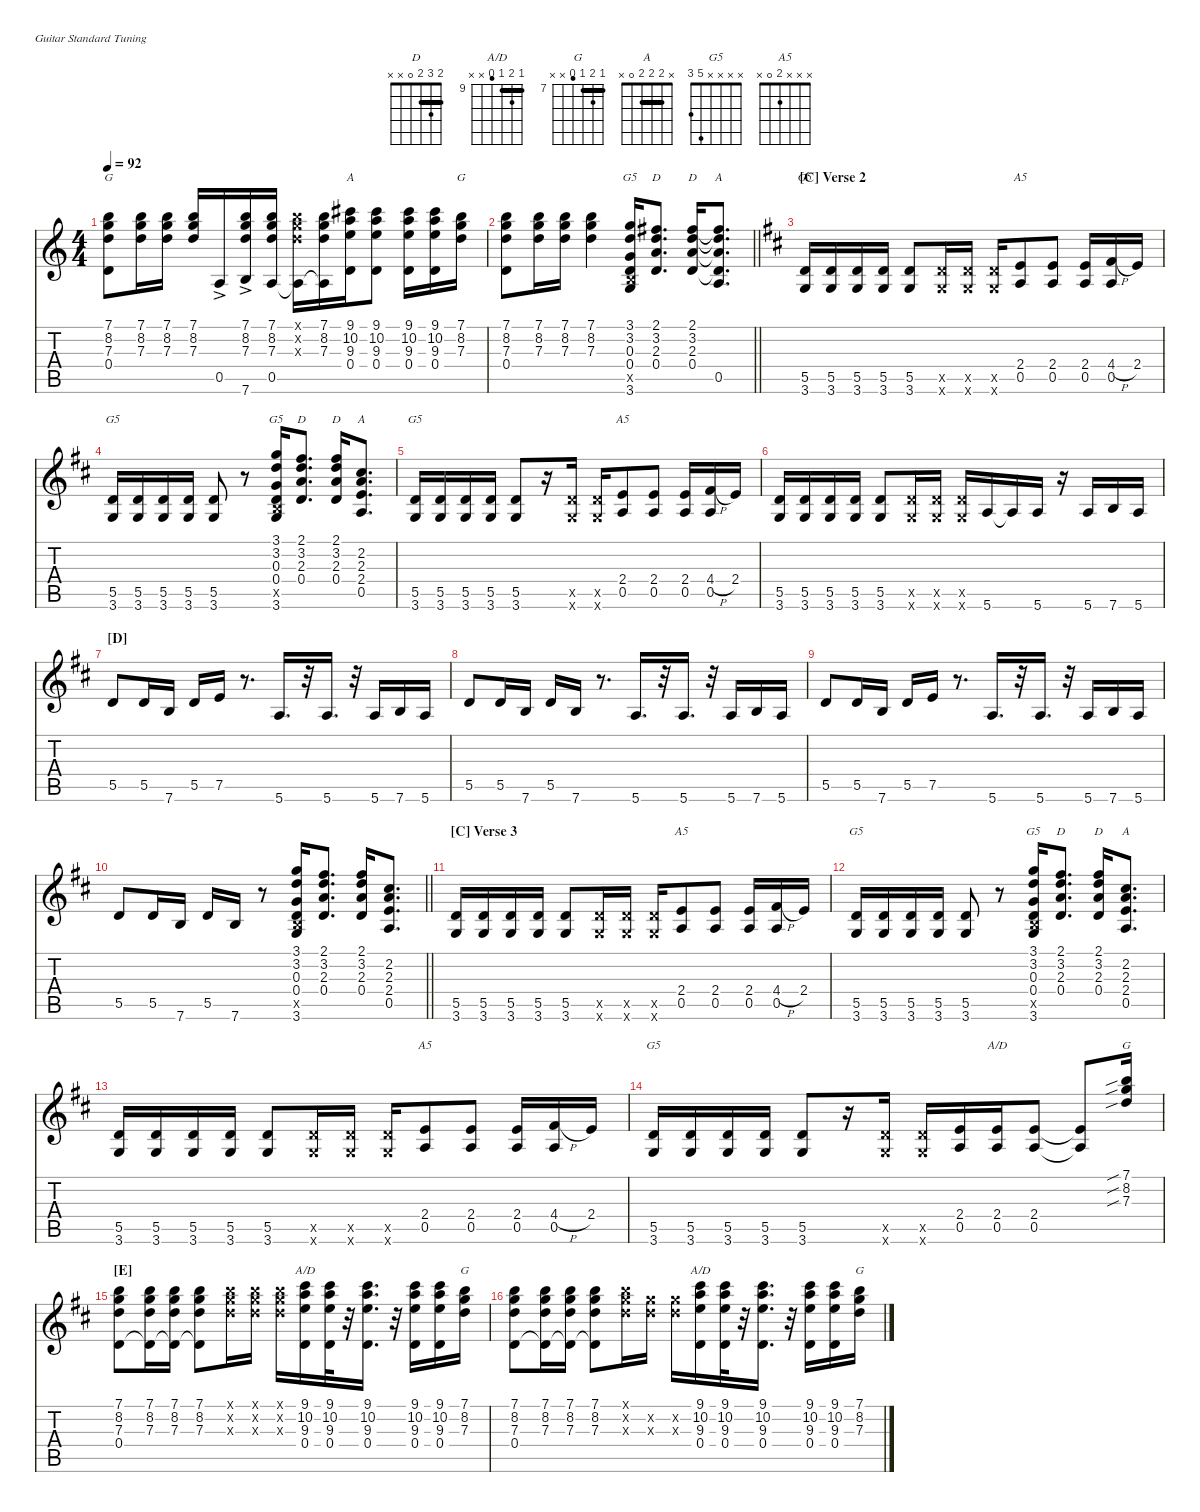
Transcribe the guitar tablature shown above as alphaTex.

\hideDynamics
\bracketExtendMode nobrackets
\singleTrackTrackNamePolicy hidden
\multiTrackTrackNamePolicy hidden
\firstSystemTrackNameMode fullname
\firstSystemTrackNameOrientation horizontal
\otherSystemsTrackNameOrientation horizontal
\track ("Steel Guitar" "S-Gt") {defaultSystemsLayout 4 instrument acousticguitarsteel}
\staff {score tabs}
\tuning (E4 B3 G3 D3 A2 E2)
\chord ("D" 2 3 2 0 x x) {barre 2}
\chord ("A/D" 9 10 9 8 x x) {firstfret 9 barre 9}
\chord ("G" 7 8 7 x x x) {firstfret 7 barre 7}
\chord ("G" 7 8 7 6 x x) {firstfret 7 barre 7}
\chord ("A" 9 10 9 x x x) {firstfret 9 barre 9}
\chord ("G5" 3 3 0 0 x 3)
\chord ("A" x 2 2 2 0 x) {barre (2 2)}
\chord ("G5" x x x 5 5 3)
\chord ("A5" x x x 2 0 x)
\chord ("G5" x x x x 5 3)
\ts (4 4)
\tempo 92
\clef g2
\ks c
(7.1 8.2 7.3 0.4).8{ch "G" dy f beam Down} (7.1 8.2 7.3).16{beam Down} (7.1 8.2 7.3).16{beam Down} (7.1 8.2 7.3).16{beam Up} 0.5{ac}.16{beam Up} (7.6{ac} 7.1 8.2 7.3).16{beam Up} (7.3 8.2 7.1 0.5).16{beam Up} (7.1{x} 8.2{x} 7.3{x} 0.5{t}).16{beam Down} (7.1 8.2 7.3 0.5{t}).16{beam Down} (9.1{acc #} 10.2 9.3 0.4).16{ch "A" beam Down} (9.1{acc #} 10.2 9.3 0.4).8{beam Down} (9.1{acc #} 10.2 9.3 0.4).16{beam Down} (9.1{acc #} 10.2 9.3 0.4).16{beam Down} (7.1 8.2 7.3).16{ch "G" beam Down} |
\barLineRight lightlight
(7.1 8.2 7.3 0.4).8{instrument acousticguitarsteel beam Down} (7.1 8.2 7.3).16{beam Down} (7.1 8.2 7.3).16{beam Down} (7.1 8.2 7.3).4{beam Down} (3.1 3.2 0.3 0.4 2.5{x} 3.6).16{ch "G5" beam Up} (2.1{acc #} 3.2 2.3 0.4).8{d ch "D" beam Up} (2.1{acc #} 3.2 2.3 0.4).16{ch "D" beam Up} (3.2{t} 2.3{t} 0.4{t} 0.5 2.1{t acc #}).8{d ch "A" beam Up} |
\section ("C" "Verse 2")
\ks d
(5.5{acc forcenatural} 3.6{acc forcenatural}).16{ch "G5" dy mf beam Up} (5.5{acc forcenatural} 3.6{acc forcenatural}).16{beam Up} (5.5{acc forcenatural} 3.6{acc forcenatural}).16{beam Up} (5.5{acc forcenatural} 3.6{acc forcenatural}).16{beam Up} (5.5{acc forcenatural} 3.6{acc forcenatural}).8{beam Up} (5.5{x acc forcenatural} 3.6{x acc forcenatural}).16{beam Up} (5.5{x acc forcenatural} 3.6{x acc forcenatural}).16{beam Up} (5.5{x acc forcenatural} 3.6{x acc forcenatural}).16{beam Up} (2.4{acc forcenatural} 0.5{acc forcenatural}).8{ch "A5" beam Up} (2.4{acc forcenatural} 0.5{acc forcenatural}).8{beam Up} (2.4{acc forcenatural} 0.5{acc forcenatural}).16{beam Up} (4.4{h acc #} 0.5{acc forcenatural}).16{beam Up} 2.4{acc forcenatural}.16{beam Up} |
(5.5{acc forcenatural} 3.6{acc forcenatural}).16{ch "G5" beam Up} (5.5{acc forcenatural} 3.6{acc forcenatural}).16{beam Up} (5.5{acc forcenatural} 3.6{acc forcenatural}).16{beam Up} (5.5{acc forcenatural} 3.6{acc forcenatural}).16{beam Up} (5.5{acc forcenatural} 3.6{acc forcenatural}).8{beam Up} r.8{beam Up} (3.1{acc forcenatural} 3.2{acc forcenatural} 0.3{acc forcenatural} 0.4{acc forcenatural} 2.5{x acc forcenatural} 3.6{acc forcenatural}).16{ch "G5" dy f beam Up} (2.1{acc #} 3.2{acc forcenatural} 2.3{acc forcenatural} 0.4{acc forcenatural}).8{d ch "D" beam Up} (2.1{acc #} 3.2{acc forcenatural} 2.3{acc forcenatural} 0.4{acc forcenatural}).16{ch "D" beam Up} (2.2{acc #} 2.3{acc forcenatural} 2.4{acc forcenatural} 0.5{acc forcenatural}).8{d ch "A" beam Up} |
(5.5{acc forcenatural} 3.6{acc forcenatural}).16{ch "G5" dy mf beam Up} (5.5{acc forcenatural} 3.6{acc forcenatural}).16{beam Up} (5.5{acc forcenatural} 3.6{acc forcenatural}).16{beam Up} (5.5{acc forcenatural} 3.6{acc forcenatural}).16{beam Up} (5.5{acc forcenatural} 3.6{acc forcenatural}).8{beam Up} r.16{beam Up} (5.5{x acc forcenatural} 3.6{x acc forcenatural}).16{beam Up} (5.5{x acc forcenatural} 3.6{x acc forcenatural}).16{beam Up} (2.4{acc forcenatural} 0.5{acc forcenatural}).8{ch "A5" beam Up} (2.4{acc forcenatural} 0.5{acc forcenatural}).8{beam Up} (2.4{acc forcenatural} 0.5{acc forcenatural}).16{beam Up} (4.4{h acc #} 0.5{acc forcenatural}).16{beam Up} 2.4{acc forcenatural}.16{beam Up} |
(5.5{acc forcenatural} 3.6{acc forcenatural}).16{beam Up} (5.5{acc forcenatural} 3.6{acc forcenatural}).16{beam Up} (5.5{acc forcenatural} 3.6{acc forcenatural}).16{beam Up} (5.5{acc forcenatural} 3.6{acc forcenatural}).16{beam Up} (5.5{acc forcenatural} 3.6{acc forcenatural}).8{beam Up} (3.6{x acc forcenatural} 5.5{x acc forcenatural}).16{dy f beam Up} (5.5{x acc forcenatural} 3.6{x acc forcenatural}).16{beam Up} (5.5{x acc forcenatural} 3.6{x acc forcenatural}).16{beam Up} 5.6{acc forcenatural}.16{beam Up} 5.6{t acc forcenatural}.16{beam Up} 5.6{acc forcenatural}.16{beam Up} r.16{beam Up} 5.6{acc forcenatural}.16{beam Up} 7.6{acc forcenatural}.16{beam Up} 5.6{acc forcenatural}.16{beam Up} |
\section ("D" "")
5.5{acc forcenatural}.8{beam Up} 5.5{acc forcenatural}.16{beam Up} 7.6{acc forcenatural}.16{beam Up} 5.5{acc forcenatural}.16{beam Up} 7.5{acc forcenatural}.16{beam Up} r.8{d beam Up} 5.6{acc forcenatural}.16{d beam Up} r.32{beam Up} 5.6{acc forcenatural}.16{d beam Up} r.32{beam Up} 5.6{acc forcenatural}.16{beam Up} 7.6{acc forcenatural}.16{beam Up} 5.6{acc forcenatural}.16{beam Up} |
5.5{acc forcenatural}.8{beam Up} 5.5{acc forcenatural}.16{beam Up} 7.6{acc forcenatural}.16{beam Up} 5.5{acc forcenatural}.16{beam Up} 7.6{acc forcenatural}.16{beam Up} r.8{d beam Up} 5.6{acc forcenatural}.16{d beam Up} r.32{beam Up} 5.6{acc forcenatural}.16{d beam Up} r.32{beam Up} 5.6{acc forcenatural}.16{beam Up} 7.6{acc forcenatural}.16{beam Up} 5.6{acc forcenatural}.16{beam Up} |
5.5{acc forcenatural}.8{beam Up} 5.5{acc forcenatural}.16{beam Up} 7.6{acc forcenatural}.16{beam Up} 5.5{acc forcenatural}.16{beam Up} 7.5{acc forcenatural}.16{beam Up} r.8{d beam Up} 5.6{acc forcenatural}.16{d beam Up} r.32{beam Up} 5.6{acc forcenatural}.16{d beam Up} r.32{beam Up} 5.6{acc forcenatural}.16{beam Up} 7.6{acc forcenatural}.16{beam Up} 5.6{acc forcenatural}.16{beam Up} |
\barLineRight lightlight
5.5{acc forcenatural}.8{beam Up} 5.5{acc forcenatural}.16{beam Up} 7.6{acc forcenatural}.16{beam Up} 5.5{acc forcenatural}.16{beam Up} 7.6{acc forcenatural}.16{beam Up} r.8{beam Up} (3.1{acc forcenatural} 3.2{acc forcenatural} 0.3{acc forcenatural} 0.4{acc forcenatural} 2.5{x acc forcenatural} 3.6{acc forcenatural}).16{beam Up} (2.1{acc #} 3.2{acc forcenatural} 2.3{acc forcenatural} 0.4{acc forcenatural}).8{d beam Up} (2.1{acc #} 3.2{acc forcenatural} 2.3{acc forcenatural} 0.4{acc forcenatural}).16{beam Up} (2.2{acc #} 2.3{acc forcenatural} 2.4{acc forcenatural} 0.5{acc forcenatural}).8{d beam Up} |
\section ("C" "Verse 3")
(5.5{acc forcenatural} 3.6{acc forcenatural}).16{dy mf beam Up} (5.5{acc forcenatural} 3.6{acc forcenatural}).16{beam Up} (5.5{acc forcenatural} 3.6{acc forcenatural}).16{beam Up} (5.5{acc forcenatural} 3.6{acc forcenatural}).16{beam Up} (5.5{acc forcenatural} 3.6{acc forcenatural}).8{beam Up} (5.5{x acc forcenatural} 3.6{x acc forcenatural}).16{beam Up} (5.5{x acc forcenatural} 3.6{x acc forcenatural}).16{beam Up} (5.5{x acc forcenatural} 3.6{x acc forcenatural}).16{beam Up} (2.4{acc forcenatural} 0.5{acc forcenatural}).8{ch "A5" beam Up} (2.4{acc forcenatural} 0.5{acc forcenatural}).8{beam Up} (2.4{acc forcenatural} 0.5{acc forcenatural}).16{beam Up} (4.4{h acc #} 0.5{acc forcenatural}).16{beam Up} 2.4{acc forcenatural}.16{beam Up} |
(5.5{acc forcenatural} 3.6{acc forcenatural}).16{ch "G5" beam Up} (5.5{acc forcenatural} 3.6{acc forcenatural}).16{beam Up} (5.5{acc forcenatural} 3.6{acc forcenatural}).16{beam Up} (5.5{acc forcenatural} 3.6{acc forcenatural}).16{beam Up} (5.5{acc forcenatural} 3.6{acc forcenatural}).8{beam Up} r.8{beam Up} (3.1{acc forcenatural} 3.2{acc forcenatural} 0.3{acc forcenatural} 0.4{acc forcenatural} 2.5{x acc forcenatural} 3.6{acc forcenatural}).16{ch "G5" dy f beam Up} (2.1{acc #} 3.2{acc forcenatural} 2.3{acc forcenatural} 0.4{acc forcenatural}).8{d ch "D" beam Up} (2.1{acc #} 3.2{acc forcenatural} 2.3{acc forcenatural} 0.4{acc forcenatural}).16{ch "D" beam Up} (2.2{acc #} 2.3{acc forcenatural} 2.4{acc forcenatural} 0.5{acc forcenatural}).8{d ch "A" beam Up} |
(5.5{acc forcenatural} 3.6{acc forcenatural}).16{dy mf beam Up} (5.5{acc forcenatural} 3.6{acc forcenatural}).16{beam Up} (5.5{acc forcenatural} 3.6{acc forcenatural}).16{beam Up} (5.5{acc forcenatural} 3.6{acc forcenatural}).16{beam Up} (5.5{acc forcenatural} 3.6{acc forcenatural}).8{beam Up} (5.5{x acc forcenatural} 3.6{x acc forcenatural}).16{beam Up} (5.5{x acc forcenatural} 3.6{x acc forcenatural}).16{beam Up} (5.5{x acc forcenatural} 3.6{x acc forcenatural}).16{beam Up} (2.4{acc forcenatural} 0.5{acc forcenatural}).8{ch "A5" beam Up} (2.4{acc forcenatural} 0.5{acc forcenatural}).8{beam Up} (2.4{acc forcenatural} 0.5{acc forcenatural}).16{beam Up} (4.4{h acc #} 0.5{acc forcenatural}).16{beam Up} 2.4{acc forcenatural}.16{beam Up} |
(5.5{acc forcenatural} 3.6{acc forcenatural}).16{ch "G5" beam Up} (5.5{acc forcenatural} 3.6{acc forcenatural}).16{beam Up} (5.5{acc forcenatural} 3.6{acc forcenatural}).16{beam Up} (5.5{acc forcenatural} 3.6{acc forcenatural}).16{beam Up} (5.5{acc forcenatural} 3.6{acc forcenatural}).8{beam Up} r.16{beam Up} (5.5{x acc forcenatural} 3.6{x acc forcenatural}).16{beam Up} (5.5{x acc forcenatural} 3.6{x acc forcenatural}).16{beam Up} (0.5{acc forcenatural} 2.4{acc forcenatural}).16{beam Up} (2.4{acc forcenatural} 0.5{acc forcenatural}).16{ch "A/D" beam Up} (2.4{acc forcenatural} 0.5{acc forcenatural}).8{beam Up} (2.4{t acc forcenatural} 0.5{t acc forcenatural}).8{beam Up} (7.1{sib acc forcenatural} 8.2{sib acc forcenatural} 7.3{sib acc forcenatural}).16{ch "G" dy f beam Up} |
\section ("E" "")
(7.1{acc forcenatural} 8.2{acc forcenatural} 7.3{acc forcenatural} 0.4{acc forcenatural}).8{beam Down} (7.1{acc forcenatural} 8.2{acc forcenatural} 7.3{acc forcenatural} 0.4{t acc forcenatural}).16{beam Down} (7.1{acc forcenatural} 8.2{acc forcenatural} 7.3{acc forcenatural} 0.4{t acc forcenatural}).16{beam Down} (7.1{acc forcenatural} 8.2{acc forcenatural} 7.3{acc forcenatural} 0.4{t acc forcenatural}).8{beam Down} (7.3{x acc forcenatural} 7.1{x acc forcenatural} 8.2{x acc forcenatural}).16{dy mp beam Down} (7.3{x acc forcenatural} 8.2{x acc forcenatural} 7.1{x acc forcenatural}).16{beam Down} (7.3{x acc forcenatural} 8.2{x acc forcenatural} 7.1{x acc forcenatural}).16{beam Down} (9.1{acc #} 10.2{acc forcenatural} 9.3{acc forcenatural} 0.4{acc forcenatural}).16{ch "A/D" dy f beam Down} (9.1{acc #} 10.2{acc forcenatural} 9.3{acc forcenatural} 0.4{acc forcenatural}).32{beam Down} r.32{beam Down} (9.1{acc #} 10.2{acc forcenatural} 9.3{acc forcenatural} 0.4{acc forcenatural}).16{d beam Down} r.32{beam Down} (9.1{acc #} 10.2{acc forcenatural} 9.3{acc forcenatural} 0.4{acc forcenatural}).16{beam Down} (9.1{acc #} 10.2{acc forcenatural} 9.3{acc forcenatural} 0.4{acc forcenatural}).16{beam Down} (7.1{acc forcenatural} 8.2{acc forcenatural} 7.3{acc forcenatural}).16{ch "G" beam Down} |
(7.1{acc forcenatural} 8.2{acc forcenatural} 7.3{acc forcenatural} 0.4{acc forcenatural}).8{beam Down} (7.1{acc forcenatural} 8.2{acc forcenatural} 7.3{acc forcenatural} 0.4{t acc forcenatural}).16{beam Down} (7.1{acc forcenatural} 8.2{acc forcenatural} 7.3{acc forcenatural} 0.4{t acc forcenatural}).16{beam Down} (7.1{acc forcenatural} 8.2{acc forcenatural} 7.3{acc forcenatural} 0.4{t acc forcenatural}).8{beam Down} (8.2{x acc forcenatural} 7.3{x acc forcenatural} 7.1{x acc forcenatural}).16{dy mp beam Down} (8.2{x acc forcenatural} 7.3{x acc forcenatural}).16{beam Down} (8.2{x acc forcenatural} 7.3{x acc forcenatural}).16{beam Down} (9.1{acc #} 10.2{acc forcenatural} 9.3{acc forcenatural} 0.4{acc forcenatural}).16{ch "A/D" dy f beam Down} (9.1{acc #} 10.2{acc forcenatural} 9.3{acc forcenatural} 0.4{acc forcenatural}).32{beam Down} r.32{beam Down} (9.1{acc #} 10.2{acc forcenatural} 9.3{acc forcenatural} 0.4{acc forcenatural}).16{d beam Down} r.32{beam Down} (9.1{acc #} 10.2{acc forcenatural} 9.3{acc forcenatural} 0.4{acc forcenatural}).16{beam Down} (9.1{acc #} 10.2{acc forcenatural} 9.3{acc forcenatural} 0.4{acc forcenatural}).16{beam Down} (7.1{acc forcenatural} 8.2{acc forcenatural} 7.3{acc forcenatural}).16{ch "G" beam Down}
